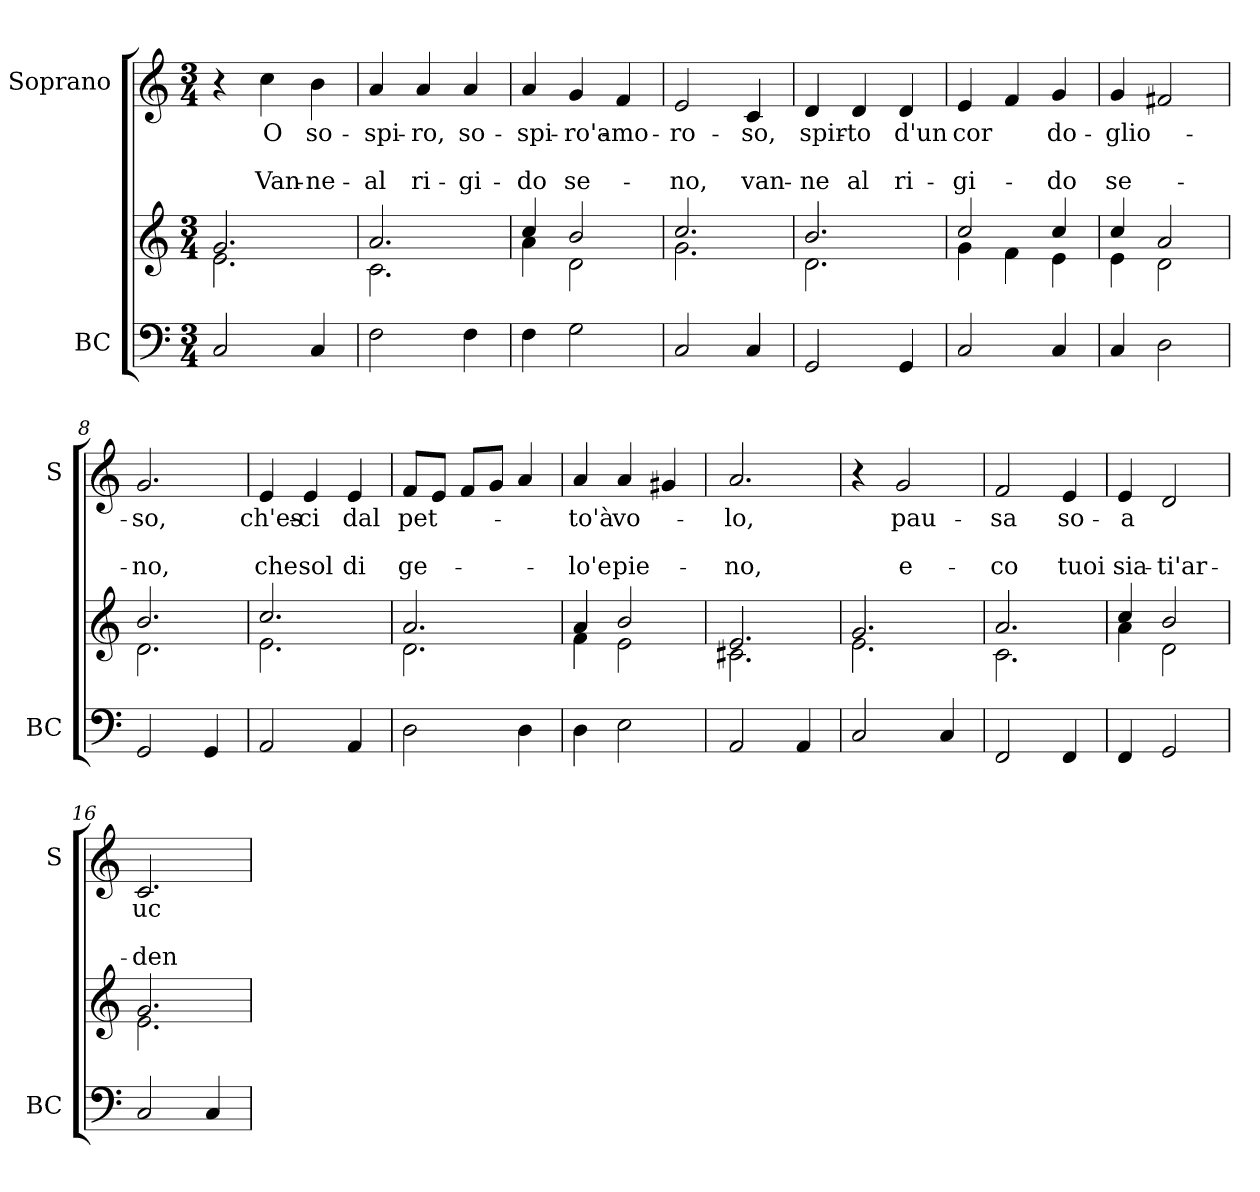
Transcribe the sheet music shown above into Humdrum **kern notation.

**kern	**kern	**kern	**text	**text	**text
*part2	*part2	*part1	*part1	*part1	*part1
*staff3	*staff2	*staff1	*staff1	*staff1	*staff1
*I"BC	*	*I"Soprano	*	*	*
*I'BC	*	*I'S	*	*	*
*clefF4	*clefG2	*clefG2	*	*	*
*k[]	*k[]	*k[]	*	*	*
*C:	*C:	*C:	*	*	*
*M3/4	*M3/4	*M3/4	*	*	*
=1	=1	=1	=1	=1	=1
*	*^	*	*	*	*
2C/	2.g/	2.e\	4r	.	.	.
!	!	!	!	!LO:LY:b	!	!LO:LY:b
.	.	.	4cc\	O	.	Van-
!	!	!	!	!LO:LY:b	!	!LO:LY:b
4C/	.	.	4b\	so-	.	-ne-
=2	=2	=2	=2	=2	=2	=2
!	!	!	!	!LO:LY:b	!	!LO:LY:b
2F\	2.a/	2.c\	4a/	-spi-	.	-al
!	!	!	!	!LO:LY:b	!	!LO:LY:b
.	.	.	4a/	-ro,	.	ri-
!	!	!	!	!LO:LY:b	!	!LO:LY:b
4F\	.	.	4a/	so-	.	-gi-
=3	=3	=3	=3	=3	=3	=3
!	!	!	!	!LO:LY:b	!	!LO:LY:b
4F\	4cc/	4a\	4a/	-spi-	.	-do
!	!	!	!	!LO:LY:b	!	!LO:LY:b
2G\	2b/	2d\	4g/	-ro'a-	.	se-
!	!	!	!	!LO:LY:b	!	!
.	.	.	4f/	-mo-	.	.
=4	=4	=4	=4	=4	=4	=4
!	!	!	!	!LO:LY:b	!	!LO:LY:b
2C/	2.cc/	2.g\	2e/	-ro-	.	-no,
!	!	!	!	!LO:LY:b	!	!LO:LY:b
4C/	.	.	4c/	-so,	.	van-
=5	=5	=5	=5	=5	=5	=5
!	!	!	!	!LO:LY:b	!	!LO:LY:b
2GG/	2.b/	2.d\	4d/	spir-	.	-ne
!	!	!	!	!LO:LY:b	!	!LO:LY:b
.	.	.	4d/	-to	.	al
!	!	!	!	!LO:LY:b	!	!LO:LY:b
4GG/	.	.	4d/	d'un	.	ri-
!!LO:LB:g=z
=6	=6	=6	=6	=6	=6	=6
!	!	!	!	!LO:LY:b	!	!LO:LY:b
2C/	2cc/	4g\	4e/	cor	.	-gi-
.	.	4f\	4f/	.	.	.
!	!	!	!	!LO:LY:b	!	!LO:LY:b
4C/	4cc/	4e\	4g/	do-	.	-do
=7	=7	=7	=7	=7	=7	=7
!	!	!	!	!LO:LY:b	!	!LO:LY:b
4C/	4cc/	4e\	4g/	-glio-	.	se-
2D\	2a/	2d\	2f#X/	.	.	.
=8	=8	=8	=8	=8	=8	=8
!	!	!	!	!LO:LY:b	!	!LO:LY:b
2GG/	2.b/	2.d\	2.g/	-so,	.	-no,
4GG/	.	.	.	.	.	.
=9	=9	=9	=9	=9	=9	=9
!	!	!	!	!LO:LY:b	!	!LO:LY:b
2AA/	2.cc/	2.e\	4e/	ch'es-	.	che
!	!	!	!	!LO:LY:b	!	!LO:LY:b
.	.	.	4e/	-ci	.	sol
!	!	!	!	!LO:LY:b	!	!LO:LY:b
4AA/	.	.	4e/	dal	.	di
=10	=10	=10	=10	=10	=10	=10
!	!	!	!	!LO:LY:b	!	!LO:LY:b
2D\	2.a/	2.d\	8f/L	pet-	.	ge-
.	.	.	8e/J	.	.	.
.	.	.	8f/L	.	.	.
.	.	.	8g/J	.	.	.
4D\	.	.	4a/	.	.	.
=11	=11	=11	=11	=11	=11	=11
!	!	!	!	!LO:LY:b	!	!LO:LY:b
4D\	4a/	4f\	4a/	-to'à	.	-lo'e
!	!	!	!	!LO:LY:b	!	!LO:LY:b
2E\	2b/	2e\	4a/	vo-	.	pie-
.	.	.	4g#X/	.	.	.
!!LO:LB:g=z
=12	=12	=12	=12	=12	=12	=12
!	!	!	!	!LO:LY:b	!	!LO:LY:b
2AA/	2.e/	2.c#X\	2.a/	-lo,	.	-no,
4AA/	.	.	.	.	.	.
=13	=13	=13	=13	=13	=13	=13
2C/	2.g/	2.e\	4r	.	.	.
!	!	!	!	!LO:LY:b	!	!LO:LY:b
.	.	.	2g/	pau-	.	e-
4C/	.	.	.	.	.	.
=14	=14	=14	=14	=14	=14	=14
!	!	!	!	!LO:LY:b	!	!LO:LY:b
2FF/	2.a/	2.c\	2f/	-sa	.	-co
!	!	!	!	!LO:LY:b	!	!LO:LY:b
4FF/	.	.	4e/	so-	.	tuoi
=15	=15	=15	=15	=15	=15	=15
!	!	!	!	!LO:LY:b	!	!LO:LY:b
4FF/	4cc/	4a\	4e/	-a	.	sia-
!	!	!	!	!	!	!LO:LY:b
2GG/	2b/	2d\	2d/	.	.	-ti'ar-
=16	=16	=16	=16	=16	=16	=16
!	!	!	!	!LO:LY:b	!	!LO:LY:b
2C/	2.g/	2.e\	2.c/	uc-	.	-den-
4C/	.	.	.	.	.	.
*	*v	*v	*	*	*	*
=	=	=	=	=	=
*-	*-	*-	*-	*-	*-
